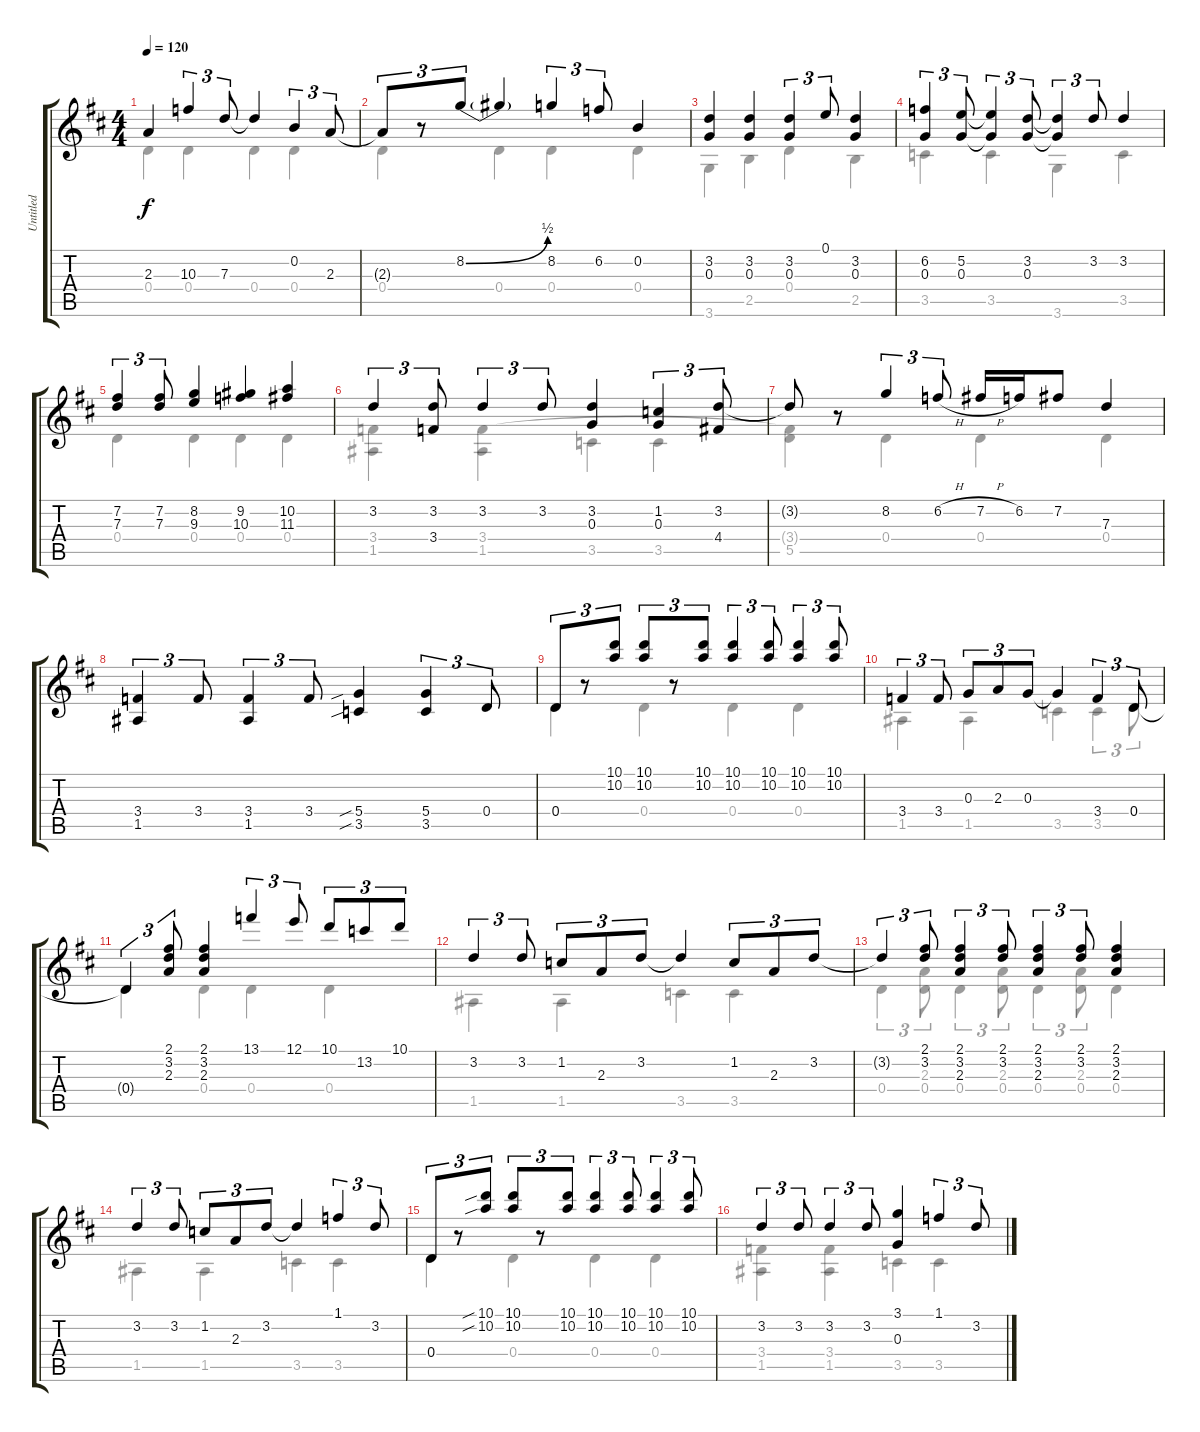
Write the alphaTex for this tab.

\track ("Untitled" "Untitled") {instrument acousticguitarnylon}
\staff {score tabs}
\tuning (E4 B3 G3 D3 A2 E2) {hide}
\voice
\ts (4 4)
\tempo 120
\clef g2
\ks d
2.3{t}.4{dy f} 10.3.4{tu (3 2)} 7.3.8{tu (3 2)} 7.3{t}.4 0.2.4{tu (3 2)} 2.3.8{tu (3 2)} |
2.3{t}.8{tu (3 2)} r.8{tu (3 2)} 8.2{be (bend 0 0 60 2)}.8{tu (3 2)} 8.2{t}.4 8.2.4{tu (3 2)} 6.2.8{tu (3 2)} 0.2.4 |
(3.2 0.3).4 (3.2 0.3).4 (3.2 0.3).4{tu (3 2)} 0.1.8{tu (3 2)} (3.2 0.3).4 |
(6.2 0.3).4{tu (3 2)} (5.2 0.3).8{tu (3 2)} (5.2{t} 0.3{t}).4{tu (3 2)} (3.2 0.3).8{tu (3 2)} (3.2{t} 0.3{t}).4{tu (3 2)} 3.2.8{tu (3 2)} 3.2.4 |
(7.2 7.3).4{tu (3 2)} (7.2 7.3).8{tu (3 2)} (8.2 9.3).4 (9.2 10.3).4 (10.2 11.3).4 |
3.2.4{tu (3 2)} (3.2 3.4).8{tu (3 2)} 3.2.4{tu (3 2)} 3.2.8{tu (3 2)} (3.2 0.3).4 (1.2 0.3).4{tu (3 2)} (3.2 4.4).8{tu (3 2)} |
3.2{t}.8 r.8 8.2.4{tu (3 2)} 6.2{h}.8{tu (3 2)} 7.2{h}.16 6.2.16 7.2.8 7.3.4 |
(3.4 1.5).4{tu (3 2)} 3.4.8{tu (3 2)} (3.4 1.5).4{tu (3 2)} 3.4.8{tu (3 2)} (5.4{sib} 3.5{sib}).4 (5.4 3.5).4{tu (3 2)} 0.4.8{tu (3 2)} |
0.4.8{tu (3 2)} r.8{tu (3 2)} (10.1 10.2).8{tu (3 2)} (10.1 10.2).8{tu (3 2)} r.8{tu (3 2)} (10.1 10.2).8{tu (3 2)} (10.1 10.2).4{tu (3 2)} (10.1 10.2).8{tu (3 2)} (10.1 10.2).4{tu (3 2)} (10.1 10.2).8{tu (3 2)} |
3.4.4{tu (3 2)} 3.4.8{tu (3 2)} 0.3.8{tu (3 2)} 2.3.8{tu (3 2)} 0.3.8{tu (3 2)} 0.3{t}.4 3.4.4{tu (3 2)} 0.4.8{tu (3 2)} |
0.4{t}.4{tu (3 2)} (2.1 3.2 2.3).8{tu (3 2)} (2.1 3.2 2.3).4 13.1.4{tu (3 2)} 12.1.8{tu (3 2)} 10.1.8{tu (3 2)} 13.2.8{tu (3 2)} 10.1.8{tu (3 2)} |
3.2.4{tu (3 2)} 3.2.8{tu (3 2)} 1.2.8{tu (3 2)} 2.3.8{tu (3 2)} 3.2.8{tu (3 2)} 3.2{t}.4 1.2.8{tu (3 2)} 2.3.8{tu (3 2)} 3.2.8{tu (3 2)} |
3.2{t}.4{tu (3 2)} (2.1 3.2).8{tu (3 2)} (2.1 3.2 2.3).4{tu (3 2)} (2.1 3.2).8{tu (3 2)} (2.1 3.2 2.3).4{tu (3 2)} (2.1 3.2).8{tu (3 2)} (2.1 3.2 2.3).4 |
3.2.4{tu (3 2)} 3.2.8{tu (3 2)} 1.2.8{tu (3 2)} 2.3.8{tu (3 2)} 3.2.8{tu (3 2)} 3.2{t}.4 1.1.4{tu (3 2)} 3.2.8{tu (3 2)} |
0.4.8{tu (3 2)} r.8{tu (3 2)} (10.1{sib} 10.2{sib}).8{tu (3 2)} (10.1 10.2).8{tu (3 2)} r.8{tu (3 2)} (10.1 10.2).8{tu (3 2)} (10.1 10.2).4{tu (3 2)} (10.1 10.2).8{tu (3 2)} (10.1 10.2).4{tu (3 2)} (10.1 10.2).8{tu (3 2)} |
3.2.4{tu (3 2)} 3.2.8{tu (3 2)} 3.2.4{tu (3 2)} 3.2.8{tu (3 2)} (3.1 0.3).4 1.1.4{tu (3 2)} 3.2.8{tu (3 2)}
\voice
\clef g2
\ottava regular
\simile none
\ks d
0.4.4{dy f} 0.4.4 0.4.4 0.4.4 |
0.4.4 0.4.4 0.4.4 0.4.4 |
3.6.4 2.5.4 0.4.4 2.5.4 |
3.5.4 3.5.4 3.6.4 3.5.4 |
0.4.4 0.4.4 0.4.4 0.4.4 |
(3.4 1.5).4 (3.4 1.5).4 3.5.4 3.5.4 |
(3.4{t} 5.5).4 0.4.4 0.4.4 0.4.4 |
|
0.4.4 0.4.4 0.4.4 0.4.4 |
1.5.4 1.5.4 3.5.4 3.5.4{tu (3 2)} 0.4.8{tu (3 2)} |
0.4.4 0.4.4 0.4.4 0.4.4 |
1.5.4 1.5.4 3.5.4 3.5.4 |
0.4.4{tu (3 2)} (2.3 0.4).8{tu (3 2)} 0.4.4{tu (3 2)} (2.3 0.4).8{tu (3 2)} 0.4.4{tu (3 2)} (2.3 0.4).8{tu (3 2)} 0.4.4 |
1.5.4 1.5.4 3.5.4 3.5.4 |
0.4.4 0.4.4 0.4.4 0.4.4 |
(3.4 1.5).4 (3.4 1.5).4 3.5.4 3.5.4
